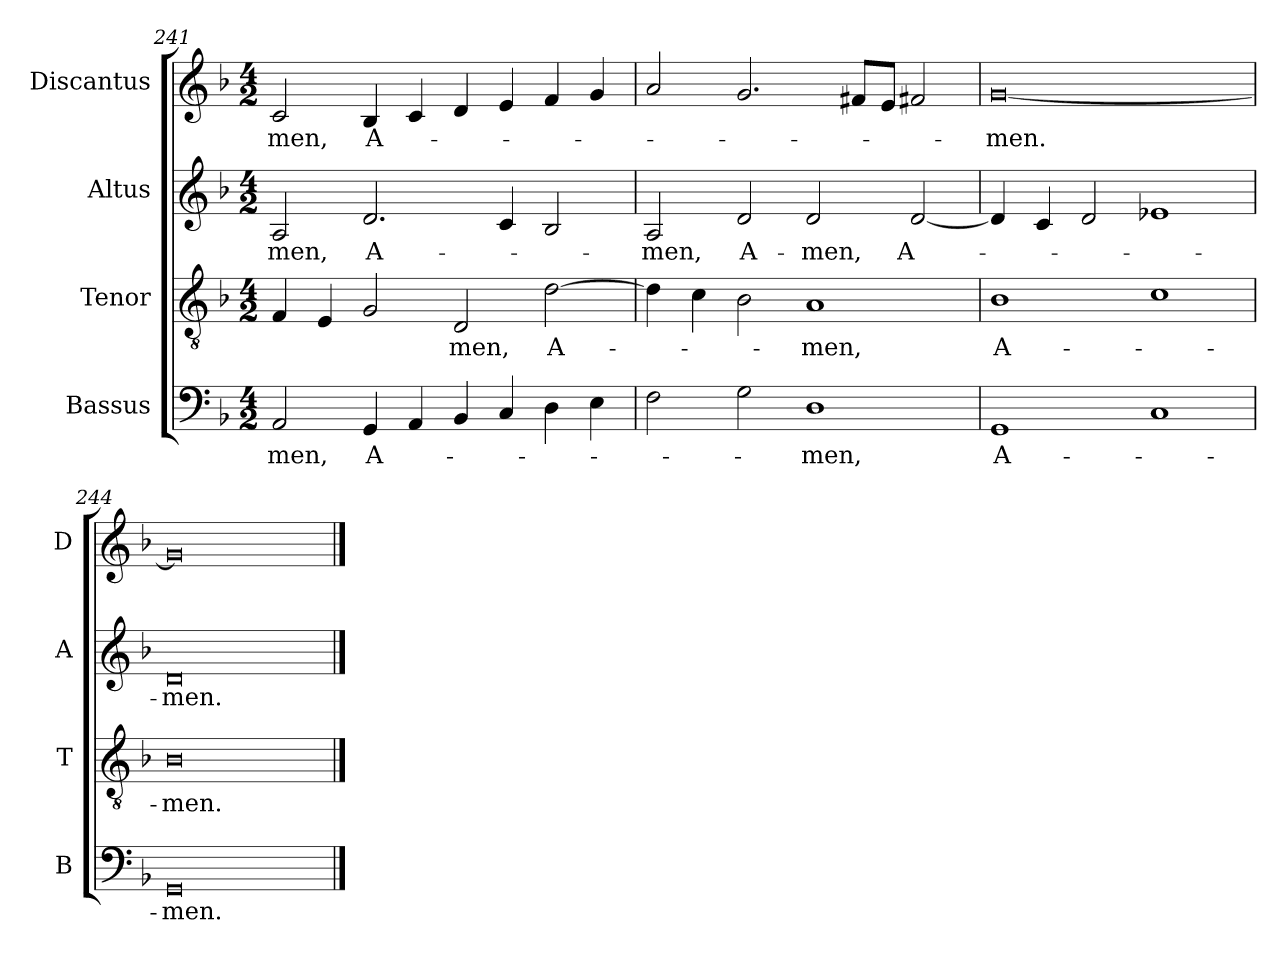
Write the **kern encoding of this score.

**kern	**text	**kern	**text	**kern	**text	**kern	**text
*part4	*part4	*part3	*part3	*part2	*part2	*part1	*part1
*staff4	*staff4	*staff3	*staff3	*staff2	*staff2	*staff1	*staff1
*I"Bassus	*	*I"Tenor	*	*I"Altus	*	*I"Discantus	*
*I'B	*	*I'T	*	*I'A	*	*I'D	*
!!LO:LB:g=z
*clefF4	*	*clefGv2	*	*clefG2	*	*clefG2	*
*k[b-]	*	*k[b-]	*	*k[b-]	*	*k[b-]	*
*F:	*	*F:	*	*F:	*	*F:	*
*M4/2	*	*M4/2	*	*M4/2	*	*M4/2	*
=241	=241	=241	=241	=241	=241	=241	=241
!	!LO:LY:b	!	!	!	!LO:LY:b	!	!LO:LY:b
2AA/	-men,	4F/	.	2A/	-men,	2c/	-men,
.	.	4E/	.	.	.	.	.
!	!LO:LY:b	!	!	!	!LO:LY:b	!	!LO:LY:b
4GG/	A-	2G/	.	2.d/	A-	4B-/	A-
4AA/	.	.	.	.	.	4c/	.
!	!	!	!LO:LY:b	!	!	!	!
4BB-/	.	2D/	-men,	.	.	4d/	.
4C/	.	.	.	4c/	.	4e/	.
!	!	!	!LO:LY:b	!	!	!	!
4D\	.	[2d\	A-	2B-/	.	4f/	.
4E\	.	.	.	.	.	4g/	.
=242	=242	=242	=242	=242	=242	=242	=242
!	!	!	!	!	!LO:LY:b	!	!
2F\	.	4d\]	.	2A/	-men,	2a/	.
.	.	4c\	.	.	.	.	.
!	!	!	!	!	!LO:LY:b	!	!
2G\	.	2B-\	.	2d/	A-	2.g/	.
!	!LO:LY:b	!	!LO:LY:b	!	!LO:LY:b	!	!
1D	-men,	1A	-men,	2d/	-men,	.	.
.	.	.	.	.	.	8f#X/L	.
.	.	.	.	.	.	8e/J	.
!	!	!	!	!	!LO:LY:b	!	!
.	.	.	.	[2d/	A-	2f#X/	.
=243	=243	=243	=243	=243	=243	=243	=243
!	!LO:LY:b	!	!LO:LY:b	!	!	!	!LO:LY:b
1GG	A-	1B-	A-	4d/]	.	[0g	-men.
.	.	.	.	4c/	.	.	.
.	.	.	.	2d/	.	.	.
1C	.	1c	.	1e-X	.	.	.
=244	=244	=244	=244	=244	=244	=244	=244
!	!LO:LY:b	!	!LO:LY:b	!	!LO:LY:b	!	!
0GG	-men.	0B-	-men.	0d	-men.	0g]	.
==	==	==	==	==	==	==	==
*-	*-	*-	*-	*-	*-	*-	*-
